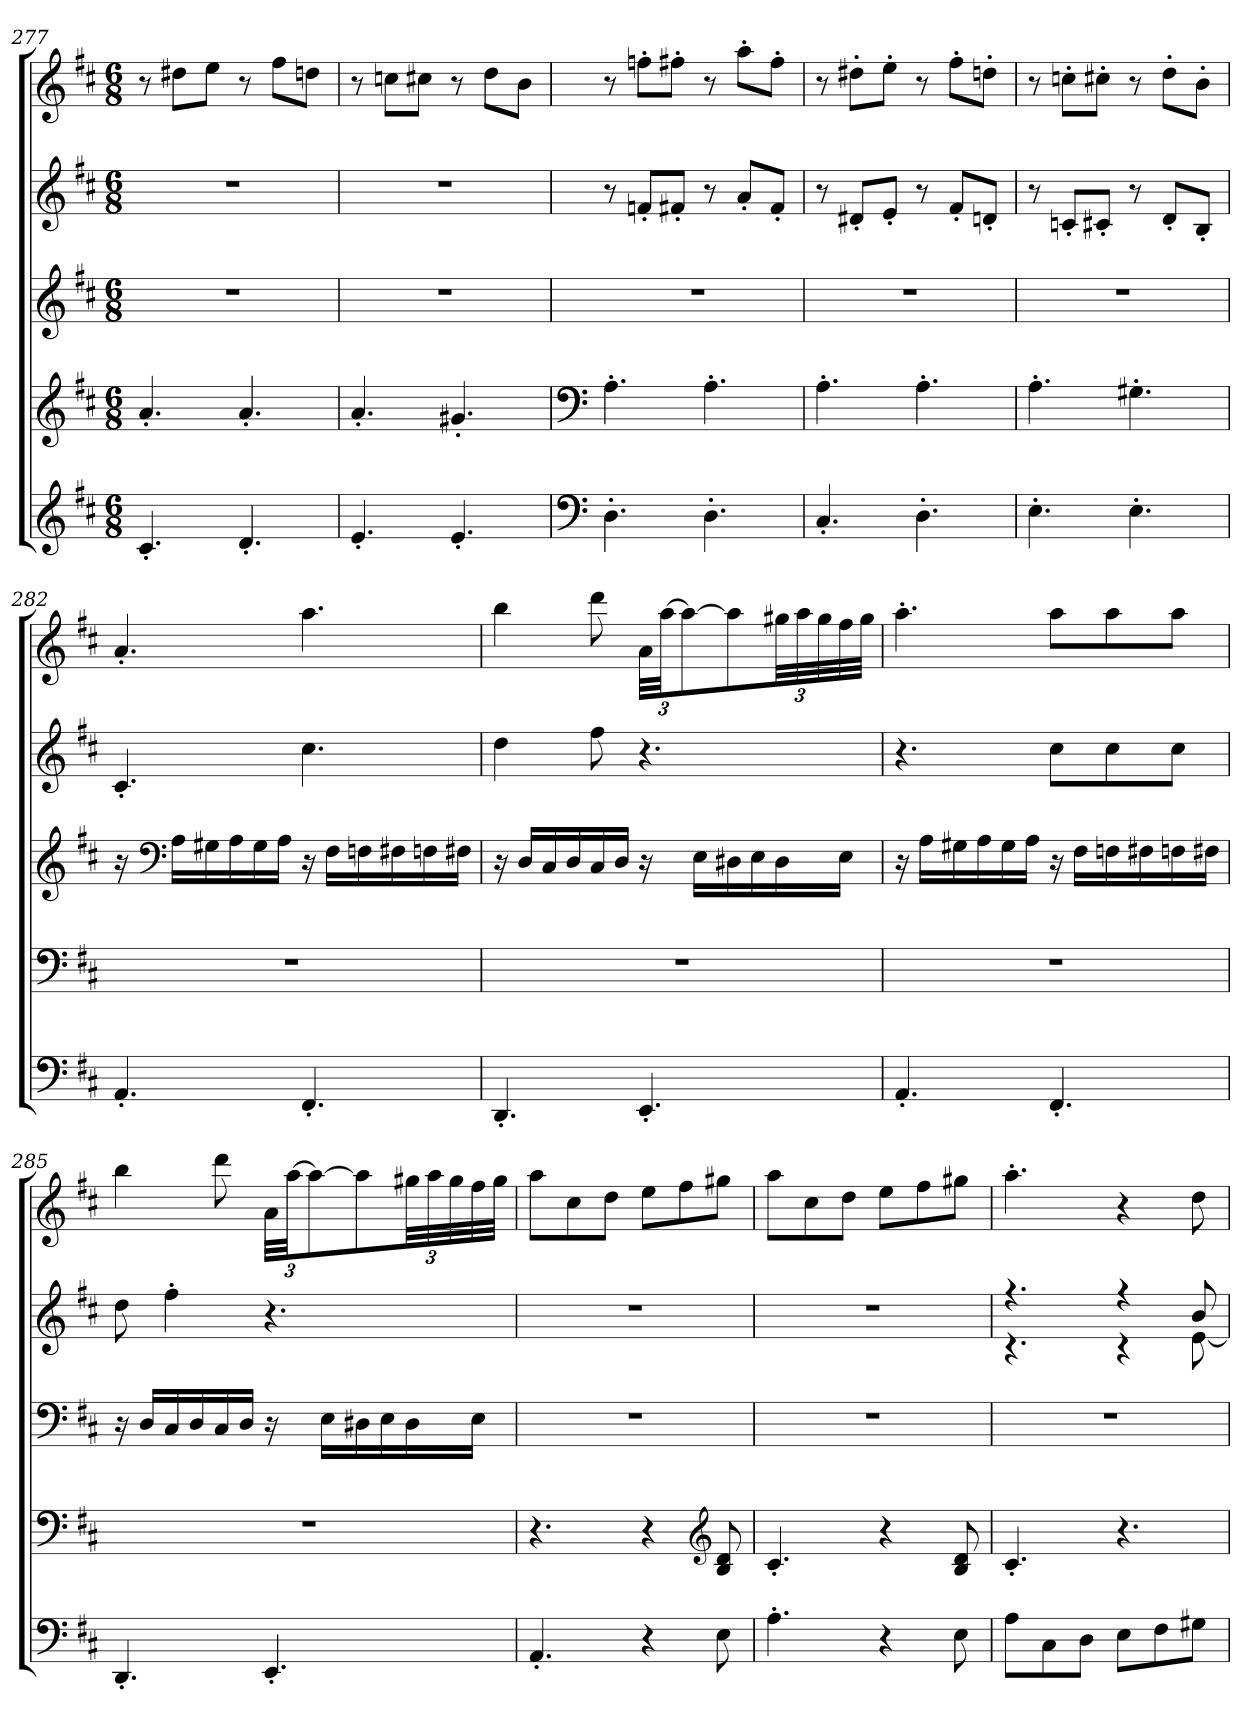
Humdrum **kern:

**kern	**kern	**kern	**kern	**kern
*part5	*part4	*part3	*part2	*part1
*staff5	*staff4	*staff3	*staff2	*staff1
*clefG2	*clefG2	*clefG2	*clefG2	*clefG2
*k[f#c#]	*k[f#c#]	*k[f#c#]	*k[f#c#]	*k[f#c#]
*M6/8	*M6/8	*M6/8	*M6/8	*M6/8
=277	=277	=277	=277	=277
4.c#'/	4.a'/	2.r	2.r	8r
.	.	.	.	8dd#X\L
.	.	.	.	8ee\J
4.d'/	4.a'/	.	.	8r
.	.	.	.	8ff#\L
.	.	.	.	8ddn\J
=278	=278	=278	=278	=278
4.e'/	4.a'/	2.r	2.r	8r
.	.	.	.	8ccn\L
.	.	.	.	8cc#X\J
4.e'/	4.g#X'/	.	.	8r
.	.	.	.	8dd\L
.	.	.	.	8b\J
=279	=279	=279	=279	=279
*clefF4	*clefF4	*	*	*
*	*	*	*	*MM141
4.D'\	4.A'\	2.r	8r	8r
.	.	.	8fn'/L	8ffn'\L
.	.	.	8f#X'/J	8ff#X'\J
4.D'\	4.A'\	.	8r	8r
.	.	.	8a'/L	8aa'\L
.	.	.	8f#'/J	8ff#'\J
=280	=280	=280	=280	=280
4.C#'/	4.A'\	2.r	8r	8r
.	.	.	8d#X'/L	8dd#X'\L
.	.	.	8e'/J	8ee'\J
4.D'\	4.A'\	.	8r	8r
.	.	.	8f#'/L	8ff#'\L
.	.	.	8dn'/J	8ddn'\J
!!LO:PB:g=z
=281	=281	=281	=281	=281
4.E'\	4.A'\	2.r	8r	8r
.	.	.	8cn'/L	8ccn'\L
.	.	.	8c#X'/J	8cc#X'\J
4.E'\	4.G#X'\	.	8r	8r
.	.	.	8d'/L	8dd'\L
.	.	.	8B'/J	8b'\J
=282	=282	=282	=282	=282
*	*	*	*	*MM141
4.AA'/	2.r	16r	4.c#'/	4.a'/
*	*	*clefF4	*	*
.	.	16A\LL	.	.
.	.	16G#X\	.	.
.	.	16A\	.	.
.	.	16G#\	.	.
.	.	16A\JJ	.	.
4.FF#'/	.	16r	4.cc#\	4.aa\
.	.	16F#\LL	.	.
.	.	16Fn\	.	.
.	.	16F#X\	.	.
.	.	16Fn\	.	.
.	.	16F#X\JJ	.	.
=283	=283	=283	=283	=283
4.DD'/	2.r	16r	4dd\	4bb\
.	.	16D/LL	.	.
.	.	16C#/	.	.
.	.	16D/	.	.
.	.	16C#/	8ff#\	8ddd\
.	.	16D/JJ	.	.
*	*	*	*	*Xbrackettup
4.EE'/	.	16r	4.r	48a\LLL
.	.	.	.	[48aa\JJ
.	.	.	.	12aa\_
.	.	16E\LL	.	.
.	.	16D#X\	.	8aa\]
.	.	16E\	.	.
.	.	16D#\	.	48gg#X\LL
.	.	.	.	48aa\
.	.	.	.	48gg#\
.	.	16E\JJ	.	32ff#\
.	.	.	.	32gg#\JJJ
!!LO:LB:g=z
=284	=284	=284	=284	=284
*	*	*	*	*MM141
4.AA'/	2.r	16r	4.r	4.aa'\
.	.	16A\LL	.	.
.	.	16G#X\	.	.
.	.	16A\	.	.
.	.	16G#\	.	.
.	.	16A\JJ	.	.
4.FF#'/	.	16r	8cc#\L	8aa\L
.	.	16F#\LL	.	.
.	.	16Fn\	8cc#\	8aa\
.	.	16F#X\	.	.
.	.	16Fn\	8cc#\J	8aa\J
.	.	16F#X\JJ	.	.
=285	=285	=285	=285	=285
4.DD'/	2.r	16r	8dd\	4bb\
.	.	16D/LL	.	.
.	.	16C#/	4ff#'\	.
.	.	16D/	.	.
.	.	16C#/	.	8ddd\
.	.	16D/JJ	.	.
4.EE'/	.	16r	4.r	48a\LLL
.	.	.	.	[48aa\JJ
.	.	.	.	12aa\_
.	.	16E\LL	.	.
.	.	16D#X\	.	8aa\]
.	.	16E\	.	.
.	.	16D#\	.	48gg#X\LL
.	.	.	.	48aa\
.	.	.	.	48gg#\
.	.	16E\JJ	.	32ff#\
.	.	.	.	32gg#\JJJ
=286	=286	=286	=286	=286
*	*	*	*	*MM141
4.AA'/	4.r	2.r	2.r	8aa\L
.	.	.	.	8cc#\
.	.	.	.	8dd\J
4r	4r	.	.	8ee\L
.	.	.	.	8ff#\
*	*clefG2	*	*	*
8E\	8B/ 8d/	.	.	8gg#X\J
!!LO:PB:g=z
=287	=287	=287	=287	=287
*	*	*	*	*MM141
4.A'\	4.c#'/	2.r	2.r	8aa\L
.	.	.	.	8cc#\
.	.	.	.	8dd\J
4r	4r	.	.	8ee\L
.	.	.	.	8ff#\
8E\	8B/ 8d/	.	.	8gg#X\J
=288	=288	=288	=288	=288
*	*	*	*^	*
8A\L	4.c#'/	2.r	4.r	4.r	4.aa'\
8C#\	.	.	.	.	.
8D\J	.	.	.	.	.
8E\L	4.r	.	4r	4r	4r
8F#\	.	.	.	.	.
8G#X\J	.	.	8b/	[8e\	8dd\
*	*	*	*v	*v	*
=	=	=	=	=
*-	*-	*-	*-	*-
